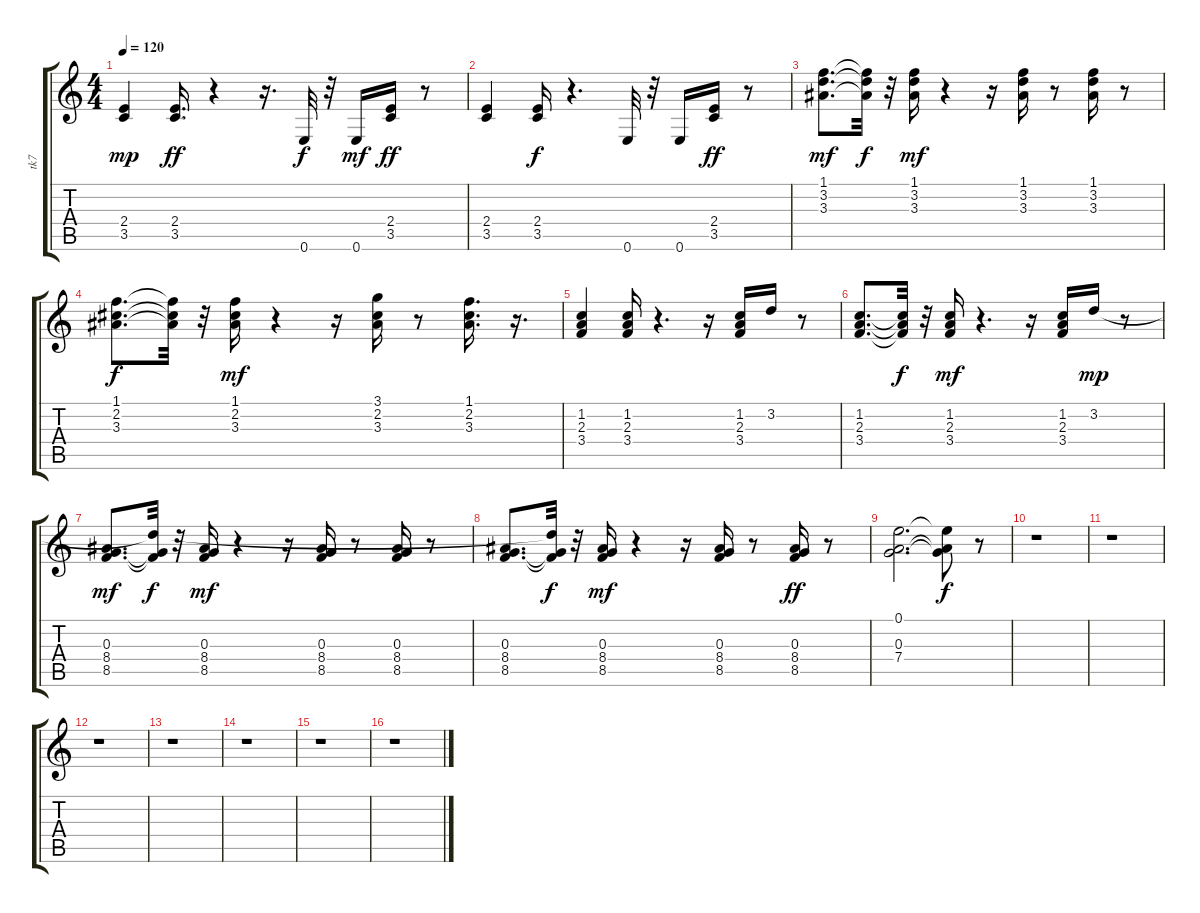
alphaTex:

\track ("tk7" "tk7") {instrument acousticguitarsteel}
\staff {score tabs}
\tuning (E4 B3 G3 D3 A2 E2) {hide}
\ts (4 4)
\tempo 120
\clef g2
\ks c
(2.4 3.5).4{dy mp} (2.4 3.5).16{d dy ff} r.4 r.16{d} 0.6.32{dy f} r.32 0.6.16{dy mf} (2.4 3.5).16{dy ff} r.8 |
(2.4 3.5).4 (2.4 3.5).16{dy f} r.4{d} 0.6.32 r.32 0.6.16 (2.4 3.5).16{dy ff} r.8 |
(1.1 3.2 3.3).8{d dy mf} (1.1{t} 3.2{t} 3.3{t}).32{dy f} r.32 (1.1 3.2 3.3).16{dy mf} r.4 r.16 (1.1 3.2 3.3).16 r.8 (1.1 3.2 3.3).16 r.8 |
(1.1 2.2 3.3).8{d dy f} (1.1{t} 2.2{t} 3.3{t}).32 r.32 (1.1 2.2 3.3).16{dy mf} r.4 r.16 (3.1 2.2 3.3).16 r.8 (1.1 2.2 3.3).16{d} r.16{d} |
(1.2 2.3 3.4).4 (1.2 2.3 3.4).16 r.4{d} r.16 (1.2 2.3 3.4).16 3.2.16 r.8 |
(1.2 2.3 3.4).8{d} (1.2{t} 2.3{t} 3.4{t}).32{dy f} r.32 (1.2 2.3 3.4).16{dy mf} r.4{d} r.16 (1.2 2.3 3.4).16 3.2.16{dy mp} r.8 |
(0.3 8.4 8.5).8{d dy mf} (3.2{t} 0.3{t} 8.5{t}).32{dy f} r.32 (0.3 8.4 8.5).16{dy mf} r.4 r.16 (0.3 8.4 8.5).16 r.8 (0.3 8.4 8.5).16 r.8 |
(0.3 8.4 8.5).8{d} (3.2{t} 0.3{t} 8.5{t}).32{dy f} r.32 (0.3 8.4 8.5).16{dy mf} r.4 r.16 (0.3 8.4 8.5).16 r.8 (0.3 8.4 8.5).16{dy ff} r.8 |
(0.1 0.3 7.4).2{d} (0.1{t} 0.3{t} 7.4{t}).8{dy f} r.8 |
r.1 |
r.1 |
r.1 |
r.1 |
r.1 |
r.1 |
r.1
